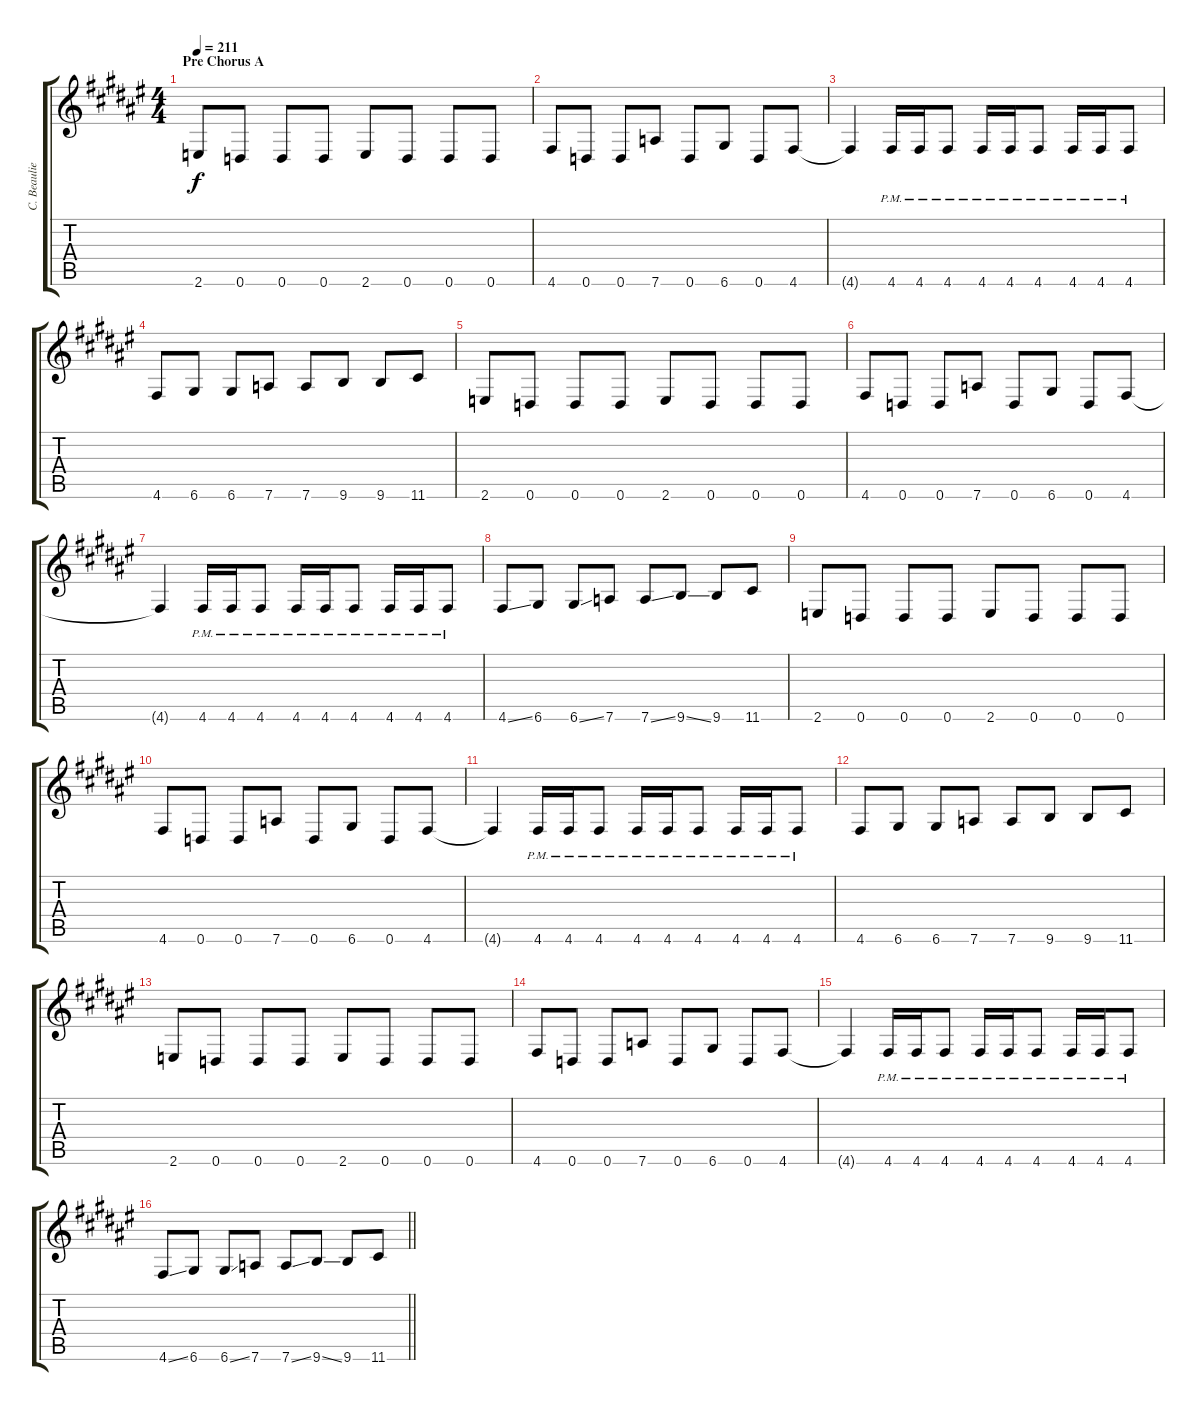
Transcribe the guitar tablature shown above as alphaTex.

\track ("C. Beaulieu" "C. Beaulie") {instrument distortionguitar}
\staff {score tabs}
\tuning (E4 B3 G3 D3 A2 D2) {hide}
\ts (4 4)
\section ("" "Pre Chorus A")
\tempo 211
\clef g2
\ks d#minor
2.6.8{dy f} 0.6.8 0.6.8 0.6.8 2.6.8 0.6.8 0.6.8 0.6.8 |
4.6.8 0.6.8 0.6.8 7.6.8 0.6.8 6.6.8 0.6.8 4.6.8 |
4.6{t}.4 4.6{pm}.16 4.6{pm}.16 4.6{pm}.8 4.6{pm}.16 4.6{pm}.16 4.6{pm}.8 4.6{pm}.16 4.6{pm}.16 4.6{pm}.8 |
4.6.8 6.6.8 6.6.8 7.6.8 7.6.8 9.6.8 9.6.8 11.6.8 |
2.6.8 0.6.8 0.6.8 0.6.8 2.6.8 0.6.8 0.6.8 0.6.8 |
4.6.8 0.6.8 0.6.8 7.6.8 0.6.8 6.6.8 0.6.8 4.6.8 |
4.6{t}.4 4.6{pm}.16 4.6{pm}.16 4.6{pm}.8 4.6{pm}.16 4.6{pm}.16 4.6{pm}.8 4.6{pm}.16 4.6{pm}.16 4.6{pm}.8 |
4.6{ss}.8 6.6.8 6.6{ss}.8 7.6.8 7.6{ss}.8 9.6{ss}.8 9.6.8 11.6.8 |
2.6.8 0.6.8 0.6.8 0.6.8 2.6.8 0.6.8 0.6.8 0.6.8 |
4.6.8 0.6.8 0.6.8 7.6.8 0.6.8 6.6.8 0.6.8 4.6.8 |
4.6{t}.4 4.6{pm}.16 4.6{pm}.16 4.6{pm}.8 4.6{pm}.16 4.6{pm}.16 4.6{pm}.8 4.6{pm}.16 4.6{pm}.16 4.6{pm}.8 |
4.6.8 6.6.8 6.6.8 7.6.8 7.6.8 9.6.8 9.6.8 11.6.8 |
2.6.8 0.6.8 0.6.8 0.6.8 2.6.8 0.6.8 0.6.8 0.6.8 |
4.6.8 0.6.8 0.6.8 7.6.8 0.6.8 6.6.8 0.6.8 4.6.8 |
4.6{t}.4 4.6{pm}.16 4.6{pm}.16 4.6{pm}.8 4.6{pm}.16 4.6{pm}.16 4.6{pm}.8 4.6{pm}.16 4.6{pm}.16 4.6{pm}.8 |
\barLineRight lightlight
4.6{ss}.8 6.6.8 6.6{ss}.8 7.6.8 7.6{ss}.8 9.6{ss}.8 9.6.8 11.6.8
